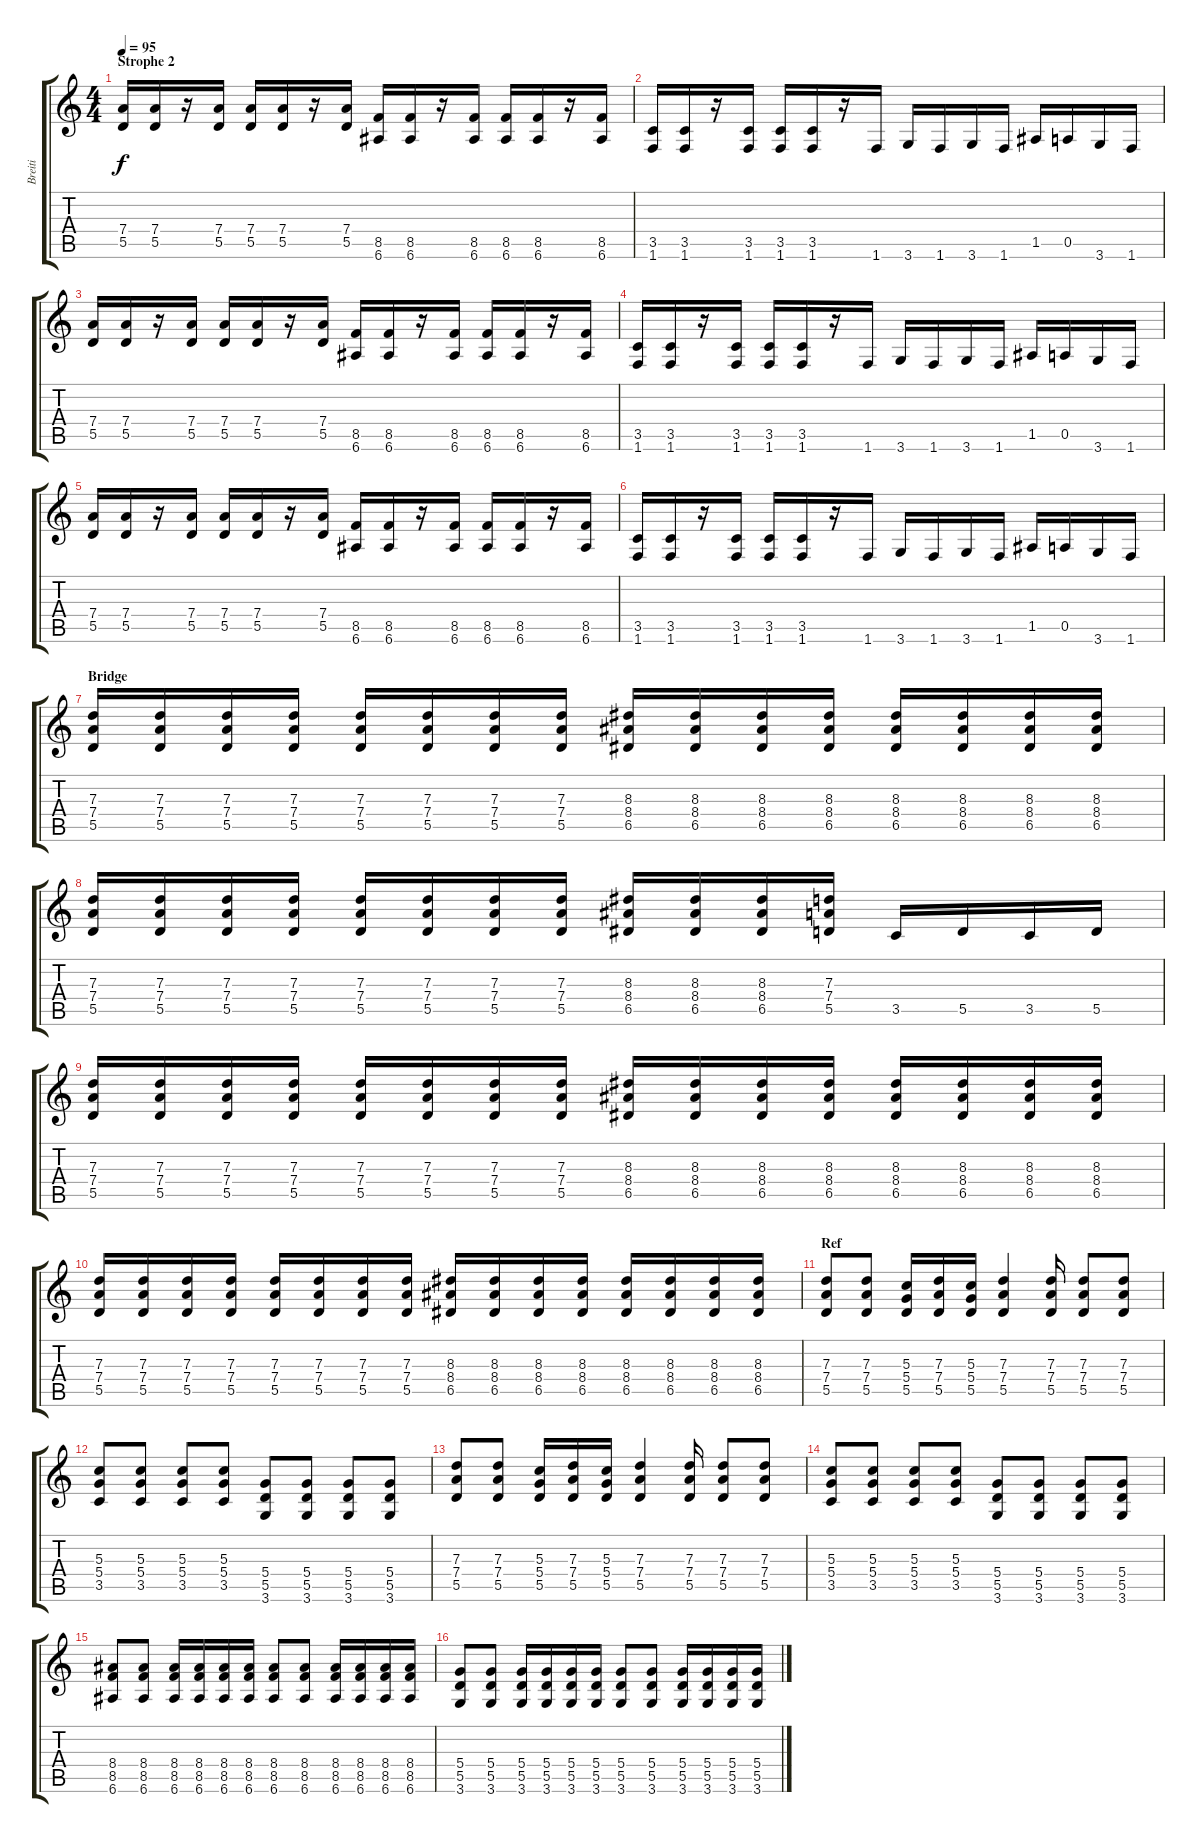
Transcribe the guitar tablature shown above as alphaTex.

\track ("Breiti" "Breiti") {instrument distortionguitar}
\staff {score tabs}
\tuning (E4 B3 G3 D3 A2 E2) {hide}
\ts (4 4)
\section ("" "Strophe 2")
\tempo 95
\clef g2
\ks c
(7.4 5.5).16{dy f} (7.4 5.5).16 r.16 (7.4 5.5).16 (7.4 5.5).16 (7.4 5.5).16 r.16 (7.4 5.5).16 (8.5 6.6).16 (8.5 6.6).16 r.16 (8.5 6.6).16 (8.5 6.6).16 (8.5 6.6).16 r.16 (8.5 6.6).16 |
(3.5 1.6).16 (3.5 1.6).16 r.16 (3.5 1.6).16 (3.5 1.6).16 (3.5 1.6).16 r.16 1.6.16 3.6.16 1.6.16 3.6.16 1.6.16 1.5.16 0.5.16 3.6.16 1.6.16 |
(7.4 5.5).16 (7.4 5.5).16 r.16 (7.4 5.5).16 (7.4 5.5).16 (7.4 5.5).16 r.16 (7.4 5.5).16 (8.5 6.6).16 (8.5 6.6).16 r.16 (8.5 6.6).16 (8.5 6.6).16 (8.5 6.6).16 r.16 (8.5 6.6).16 |
(3.5 1.6).16 (3.5 1.6).16 r.16 (3.5 1.6).16 (3.5 1.6).16 (3.5 1.6).16 r.16 1.6.16 3.6.16 1.6.16 3.6.16 1.6.16 1.5.16 0.5.16 3.6.16 1.6.16 |
(7.4 5.5).16 (7.4 5.5).16 r.16 (7.4 5.5).16 (7.4 5.5).16 (7.4 5.5).16 r.16 (7.4 5.5).16 (8.5 6.6).16 (8.5 6.6).16 r.16 (8.5 6.6).16 (8.5 6.6).16 (8.5 6.6).16 r.16 (8.5 6.6).16 |
(3.5 1.6).16 (3.5 1.6).16 r.16 (3.5 1.6).16 (3.5 1.6).16 (3.5 1.6).16 r.16 1.6.16 3.6.16 1.6.16 3.6.16 1.6.16 1.5.16 0.5.16 3.6.16 1.6.16 |
\section ("" "Bridge")
(7.3 7.4 5.5).16 (7.3 7.4 5.5).16 (7.3 7.4 5.5).16 (7.3 7.4 5.5).16 (7.3 7.4 5.5).16 (7.3 7.4 5.5).16 (7.3 7.4 5.5).16 (7.3 7.4 5.5).16 (8.3 8.4 6.5).16 (8.3 8.4 6.5).16 (8.3 8.4 6.5).16 (8.3 8.4 6.5).16 (8.3 8.4 6.5).16 (8.3 8.4 6.5).16 (8.3 8.4 6.5).16 (8.3 8.4 6.5).16 |
(7.3 7.4 5.5).16 (7.3 7.4 5.5).16 (7.3 7.4 5.5).16 (7.3 7.4 5.5).16 (7.3 7.4 5.5).16 (7.3 7.4 5.5).16 (7.3 7.4 5.5).16 (7.3 7.4 5.5).16 (8.3 8.4 6.5).16 (8.3 8.4 6.5).16 (8.3 8.4 6.5).16 (7.3 7.4 5.5).16 3.5.16 5.5.16 3.5.16 5.5.16 |
(7.3 7.4 5.5).16 (7.3 7.4 5.5).16 (7.3 7.4 5.5).16 (7.3 7.4 5.5).16 (7.3 7.4 5.5).16 (7.3 7.4 5.5).16 (7.3 7.4 5.5).16 (7.3 7.4 5.5).16 (8.3 8.4 6.5).16 (8.3 8.4 6.5).16 (8.3 8.4 6.5).16 (8.3 8.4 6.5).16 (8.3 8.4 6.5).16 (8.3 8.4 6.5).16 (8.3 8.4 6.5).16 (8.3 8.4 6.5).16 |
(7.3 7.4 5.5).16 (7.3 7.4 5.5).16 (7.3 7.4 5.5).16 (7.3 7.4 5.5).16 (7.3 7.4 5.5).16 (7.3 7.4 5.5).16 (7.3 7.4 5.5).16 (7.3 7.4 5.5).16 (8.3 8.4 6.5).16 (8.3 8.4 6.5).16 (8.3 8.4 6.5).16 (8.3 8.4 6.5).16 (8.3 8.4 6.5).16 (8.3 8.4 6.5).16 (8.3 8.4 6.5).16 (8.3 8.4 6.5).16 |
\section ("" "Ref")
(7.3 7.4 5.5).8 (7.3 7.4 5.5).8 (5.3 5.4 5.5).16 (7.3 7.4 5.5).16 (5.3 5.4 5.5).16 (7.3 7.4 5.5).4 (7.3 7.4 5.5).16 (7.3 7.4 5.5).8 (7.3 7.4 5.5).8 |
(5.3 5.4 3.5).8 (5.3 5.4 3.5).8 (5.3 5.4 3.5).8 (5.3 5.4 3.5).8 (5.4 5.5 3.6).8 (5.4 5.5 3.6).8 (5.4 5.5 3.6).8 (5.4 5.5 3.6).8 |
(7.3 7.4 5.5).8 (7.3 7.4 5.5).8 (5.3 5.4 5.5).16 (7.3 7.4 5.5).16 (5.3 5.4 5.5).16 (7.3 7.4 5.5).4 (7.3 7.4 5.5).16 (7.3 7.4 5.5).8 (7.3 7.4 5.5).8 |
(5.3 5.4 3.5).8 (5.3 5.4 3.5).8 (5.3 5.4 3.5).8 (5.3 5.4 3.5).8 (5.4 5.5 3.6).8 (5.4 5.5 3.6).8 (5.4 5.5 3.6).8 (5.4 5.5 3.6).8 |
(8.4 8.5 6.6).8 (8.4 8.5 6.6).8 (8.4 8.5 6.6).16 (8.4 8.5 6.6).16 (8.4 8.5 6.6).16 (8.4 8.5 6.6).16 (8.4 8.5 6.6).8 (8.4 8.5 6.6).8 (8.4 8.5 6.6).16 (8.4 8.5 6.6).16 (8.4 8.5 6.6).16 (8.4 8.5 6.6).16 |
(5.4 5.5 3.6).8 (5.4 5.5 3.6).8 (5.4 5.5 3.6).16 (5.4 5.5 3.6).16 (5.4 5.5 3.6).16 (5.4 5.5 3.6).16 (5.4 5.5 3.6).8 (5.4 5.5 3.6).8 (5.4 5.5 3.6).16 (5.4 5.5 3.6).16 (5.4 5.5 3.6).16 (5.4 5.5 3.6).16
